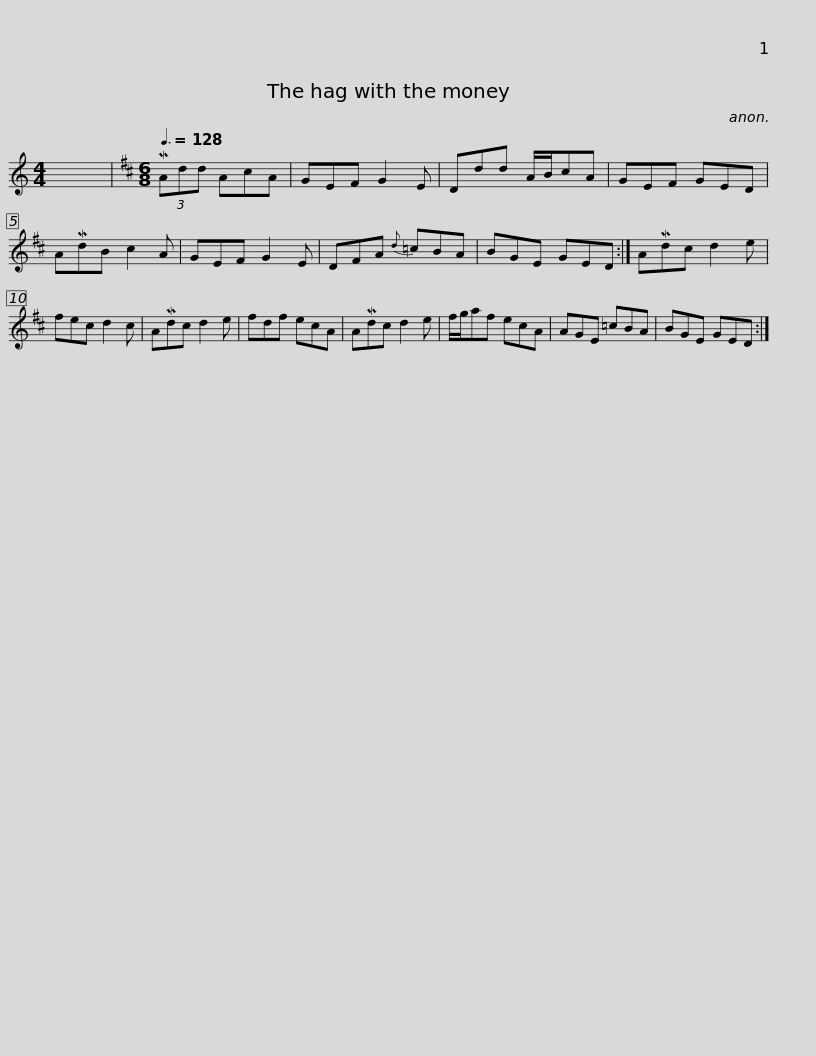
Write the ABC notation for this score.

X:1
L:1/8
M:4/4
I:linebreak $
K:C
V:1 treble
V:1
 x8 |[K:D][M:6/8][Q:3/8=128] (3MAdd AcA | GEF G2 E | Ddd A/B/cA | GEF GED | %5
 AMdB c2 A | GEF G2 E | DFA{d} =cBA |$ BGE GED :| AMdc d2 e | %10
 fec d2 c | AMdc d2 e | fdf ecA | AMdc d2 e | f/g/af ecA |$ %15
 AGE =cBA | BGE GED :| %17
